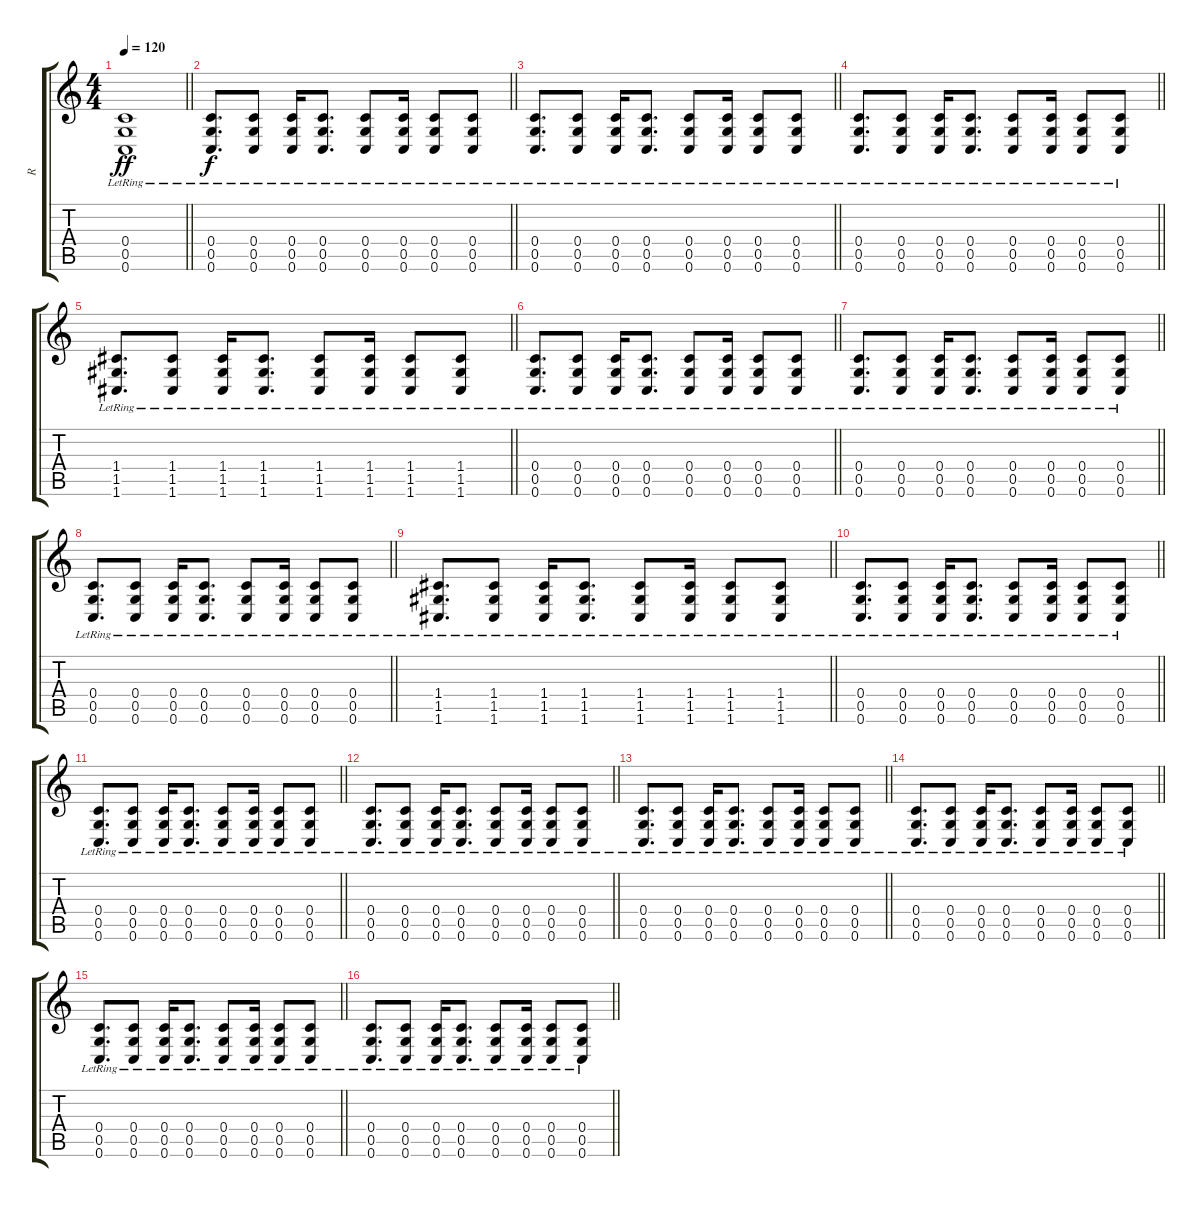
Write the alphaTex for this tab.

\track ("R" "R") {instrument electricguitarjazz}
\staff {score tabs}
\tuning (D4 A3 F3 C3 G2 C2) {hide}
\ts (4 4)
\tempo 120
\clef g2
\barLineRight lightlight
\ks c
(0.4{lr} 0.5{lr} 0.6{lr}).1{dy ff} |
\section ("" "")
\barLineRight lightlight
(0.4{lr} 0.5{lr} 0.6{lr}).8{d dy f} (0.4{lr} 0.5{lr} 0.6{lr}).8 (0.4{lr} 0.5{lr} 0.6{lr}).16 (0.4{lr} 0.5{lr} 0.6{lr}).8{d} (0.4{lr} 0.5{lr} 0.6{lr}).8 (0.4{lr} 0.5{lr} 0.6{lr}).16 (0.4{lr} 0.5{lr} 0.6{lr}).8 (0.4{lr} 0.5{lr} 0.6{lr}).8 |
\barLineRight lightlight
(0.4{lr} 0.5{lr} 0.6{lr}).8{d} (0.4{lr} 0.5{lr} 0.6{lr}).8 (0.4{lr} 0.5{lr} 0.6{lr}).16 (0.4{lr} 0.5{lr} 0.6{lr}).8{d} (0.4{lr} 0.5{lr} 0.6{lr}).8 (0.4{lr} 0.5{lr} 0.6{lr}).16 (0.4{lr} 0.5{lr} 0.6{lr}).8 (0.4{lr} 0.5{lr} 0.6{lr}).8 |
\barLineRight lightlight
(0.4{lr} 0.5{lr} 0.6{lr}).8{d} (0.4{lr} 0.5{lr} 0.6{lr}).8 (0.4{lr} 0.5{lr} 0.6{lr}).16 (0.4{lr} 0.5{lr} 0.6{lr}).8{d} (0.4{lr} 0.5{lr} 0.6{lr}).8 (0.4{lr} 0.5{lr} 0.6{lr}).16 (0.4{lr} 0.5{lr} 0.6{lr}).8 (0.4{lr} 0.5{lr} 0.6{lr}).8 |
\barLineRight lightlight
(1.4{lr} 1.5{lr} 1.6{lr}).8{d} (1.4{lr} 1.5{lr} 1.6{lr}).8 (1.4{lr} 1.5{lr} 1.6{lr}).16 (1.4{lr} 1.5{lr} 1.6{lr}).8{d} (1.4{lr} 1.5{lr} 1.6{lr}).8 (1.4{lr} 1.5{lr} 1.6{lr}).16 (1.4{lr} 1.5{lr} 1.6{lr}).8 (1.4{lr} 1.5{lr} 1.6{lr}).8 |
\barLineRight lightlight
(0.4{lr} 0.5{lr} 0.6{lr}).8{d} (0.4{lr} 0.5{lr} 0.6{lr}).8 (0.4{lr} 0.5{lr} 0.6{lr}).16 (0.4{lr} 0.5{lr} 0.6{lr}).8{d} (0.4{lr} 0.5{lr} 0.6{lr}).8 (0.4{lr} 0.5{lr} 0.6{lr}).16 (0.4{lr} 0.5{lr} 0.6{lr}).8 (0.4{lr} 0.5{lr} 0.6{lr}).8 |
\barLineRight lightlight
(0.4{lr} 0.5{lr} 0.6{lr}).8{d} (0.4{lr} 0.5{lr} 0.6{lr}).8 (0.4{lr} 0.5{lr} 0.6{lr}).16 (0.4{lr} 0.5{lr} 0.6{lr}).8{d} (0.4{lr} 0.5{lr} 0.6{lr}).8 (0.4{lr} 0.5{lr} 0.6{lr}).16 (0.4{lr} 0.5{lr} 0.6{lr}).8 (0.4{lr} 0.5{lr} 0.6{lr}).8 |
\barLineRight lightlight
(0.4{lr} 0.5{lr} 0.6{lr}).8{d} (0.4{lr} 0.5{lr} 0.6{lr}).8 (0.4{lr} 0.5{lr} 0.6{lr}).16 (0.4{lr} 0.5{lr} 0.6{lr}).8{d} (0.4{lr} 0.5{lr} 0.6{lr}).8 (0.4{lr} 0.5{lr} 0.6{lr}).16 (0.4{lr} 0.5{lr} 0.6{lr}).8 (0.4{lr} 0.5{lr} 0.6{lr}).8 |
\barLineRight lightlight
(1.4{lr} 1.5{lr} 1.6{lr}).8{d} (1.4{lr} 1.5{lr} 1.6{lr}).8 (1.4{lr} 1.5{lr} 1.6{lr}).16 (1.4{lr} 1.5{lr} 1.6{lr}).8{d} (1.4{lr} 1.5{lr} 1.6{lr}).8 (1.4{lr} 1.5{lr} 1.6{lr}).16 (1.4{lr} 1.5{lr} 1.6{lr}).8 (1.4{lr} 1.5{lr} 1.6{lr}).8 |
\section ("" "")
\barLineRight lightlight
(0.4{lr} 0.5{lr} 0.6{lr}).8{d} (0.4{lr} 0.5{lr} 0.6{lr}).8 (0.4{lr} 0.5{lr} 0.6{lr}).16 (0.4{lr} 0.5{lr} 0.6{lr}).8{d} (0.4{lr} 0.5{lr} 0.6{lr}).8 (0.4{lr} 0.5{lr} 0.6{lr}).16 (0.4{lr} 0.5{lr} 0.6{lr}).8 (0.4{lr} 0.5{lr} 0.6{lr}).8 |
\barLineRight lightlight
(0.4{lr} 0.5{lr} 0.6{lr}).8{d} (0.4{lr} 0.5{lr} 0.6{lr}).8 (0.4{lr} 0.5{lr} 0.6{lr}).16 (0.4{lr} 0.5{lr} 0.6{lr}).8{d} (0.4{lr} 0.5{lr} 0.6{lr}).8 (0.4{lr} 0.5{lr} 0.6{lr}).16 (0.4{lr} 0.5{lr} 0.6{lr}).8 (0.4{lr} 0.5{lr} 0.6{lr}).8 |
\barLineRight lightlight
(0.4{lr} 0.5{lr} 0.6{lr}).8{d} (0.4{lr} 0.5{lr} 0.6{lr}).8 (0.4{lr} 0.5{lr} 0.6{lr}).16 (0.4{lr} 0.5{lr} 0.6{lr}).8{d} (0.4{lr} 0.5{lr} 0.6{lr}).8 (0.4{lr} 0.5{lr} 0.6{lr}).16 (0.4{lr} 0.5{lr} 0.6{lr}).8 (0.4{lr} 0.5{lr} 0.6{lr}).8 |
\barLineRight lightlight
(0.4{lr} 0.5{lr} 0.6{lr}).8{d} (0.4{lr} 0.5{lr} 0.6{lr}).8 (0.4{lr} 0.5{lr} 0.6{lr}).16 (0.4{lr} 0.5{lr} 0.6{lr}).8{d} (0.4{lr} 0.5{lr} 0.6{lr}).8 (0.4{lr} 0.5{lr} 0.6{lr}).16 (0.4{lr} 0.5{lr} 0.6{lr}).8 (0.4{lr} 0.5{lr} 0.6{lr}).8 |
\barLineRight lightlight
(0.4{lr} 0.5{lr} 0.6{lr}).8{d} (0.4{lr} 0.5{lr} 0.6{lr}).8 (0.4{lr} 0.5{lr} 0.6{lr}).16 (0.4{lr} 0.5{lr} 0.6{lr}).8{d} (0.4{lr} 0.5{lr} 0.6{lr}).8 (0.4{lr} 0.5{lr} 0.6{lr}).16 (0.4{lr} 0.5{lr} 0.6{lr}).8 (0.4{lr} 0.5{lr} 0.6{lr}).8 |
\barLineRight lightlight
(0.4{lr} 0.5{lr} 0.6{lr}).8{d} (0.4{lr} 0.5{lr} 0.6{lr}).8 (0.4{lr} 0.5{lr} 0.6{lr}).16 (0.4{lr} 0.5{lr} 0.6{lr}).8{d} (0.4{lr} 0.5{lr} 0.6{lr}).8 (0.4{lr} 0.5{lr} 0.6{lr}).16 (0.4{lr} 0.5{lr} 0.6{lr}).8 (0.4{lr} 0.5{lr} 0.6{lr}).8 |
\barLineRight lightlight
(0.4{lr} 0.5{lr} 0.6{lr}).8{d} (0.4{lr} 0.5{lr} 0.6{lr}).8 (0.4{lr} 0.5{lr} 0.6{lr}).16 (0.4{lr} 0.5{lr} 0.6{lr}).8{d} (0.4{lr} 0.5{lr} 0.6{lr}).8 (0.4{lr} 0.5{lr} 0.6{lr}).16 (0.4{lr} 0.5{lr} 0.6{lr}).8 (0.4{lr} 0.5{lr} 0.6{lr}).8
